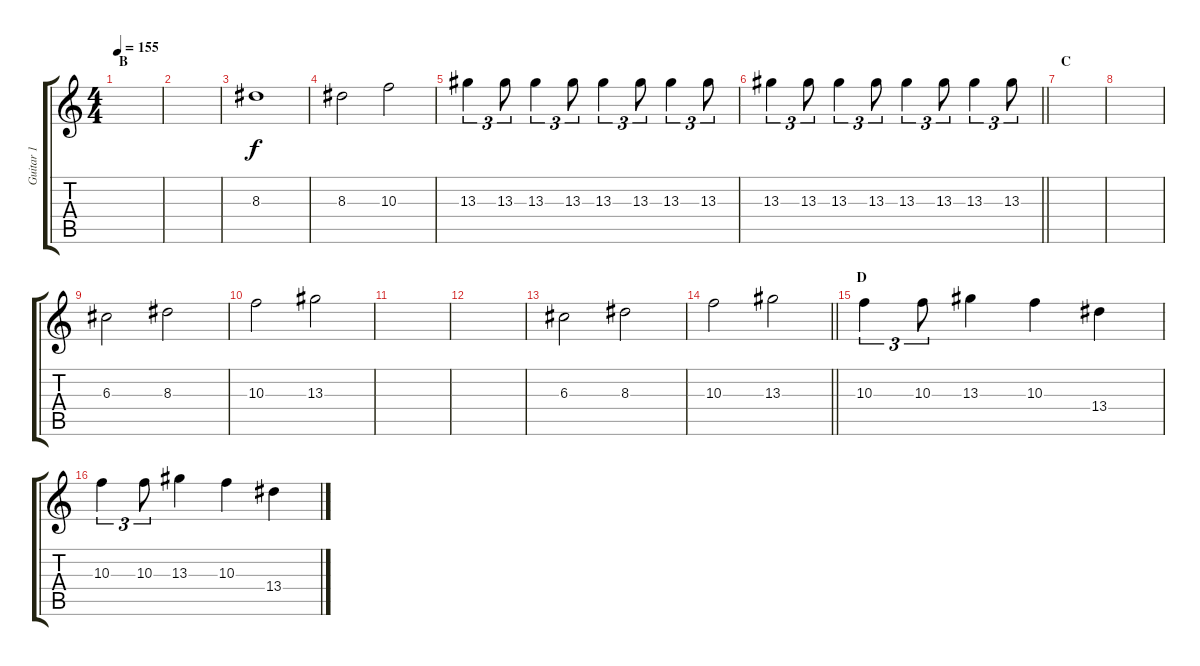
\track ("Guitar 1" "Guitar 1") {instrument electricguitarclean}
\staff {score tabs}
\tuning (E4 B3 G3 D3 A2 E2) {hide}
\ts (4 4)
\section ("" "B")
\tempo 155
\clef g2
\ks c
|
|
8.3.1 |
8.3.2 10.3.2 |
13.3.4{tu (3 2)} 13.3.8{tu (3 2)} 13.3.4{tu (3 2)} 13.3.8{tu (3 2)} 13.3.4{tu (3 2)} 13.3.8{tu (3 2)} 13.3.4{tu (3 2)} 13.3.8{tu (3 2)} |
\barLineRight lightlight
13.3.4{tu (3 2)} 13.3.8{tu (3 2)} 13.3.4{tu (3 2)} 13.3.8{tu (3 2)} 13.3.4{tu (3 2)} 13.3.8{tu (3 2)} 13.3.4{tu (3 2)} 13.3.8{tu (3 2)} |
\section ("" "C")
|
|
6.3.2 8.3.2 |
10.3.2 13.3.2 |
|
|
6.3.2 8.3.2 |
\barLineRight lightlight
10.3.2 13.3.2 |
\section ("" "D")
10.3.4{tu (3 2)} 10.3.8{tu (3 2)} 13.3.4 10.3.4 13.4.4 |
10.3.4{tu (3 2)} 10.3.8{tu (3 2)} 13.3.4 10.3.4 13.4.4
